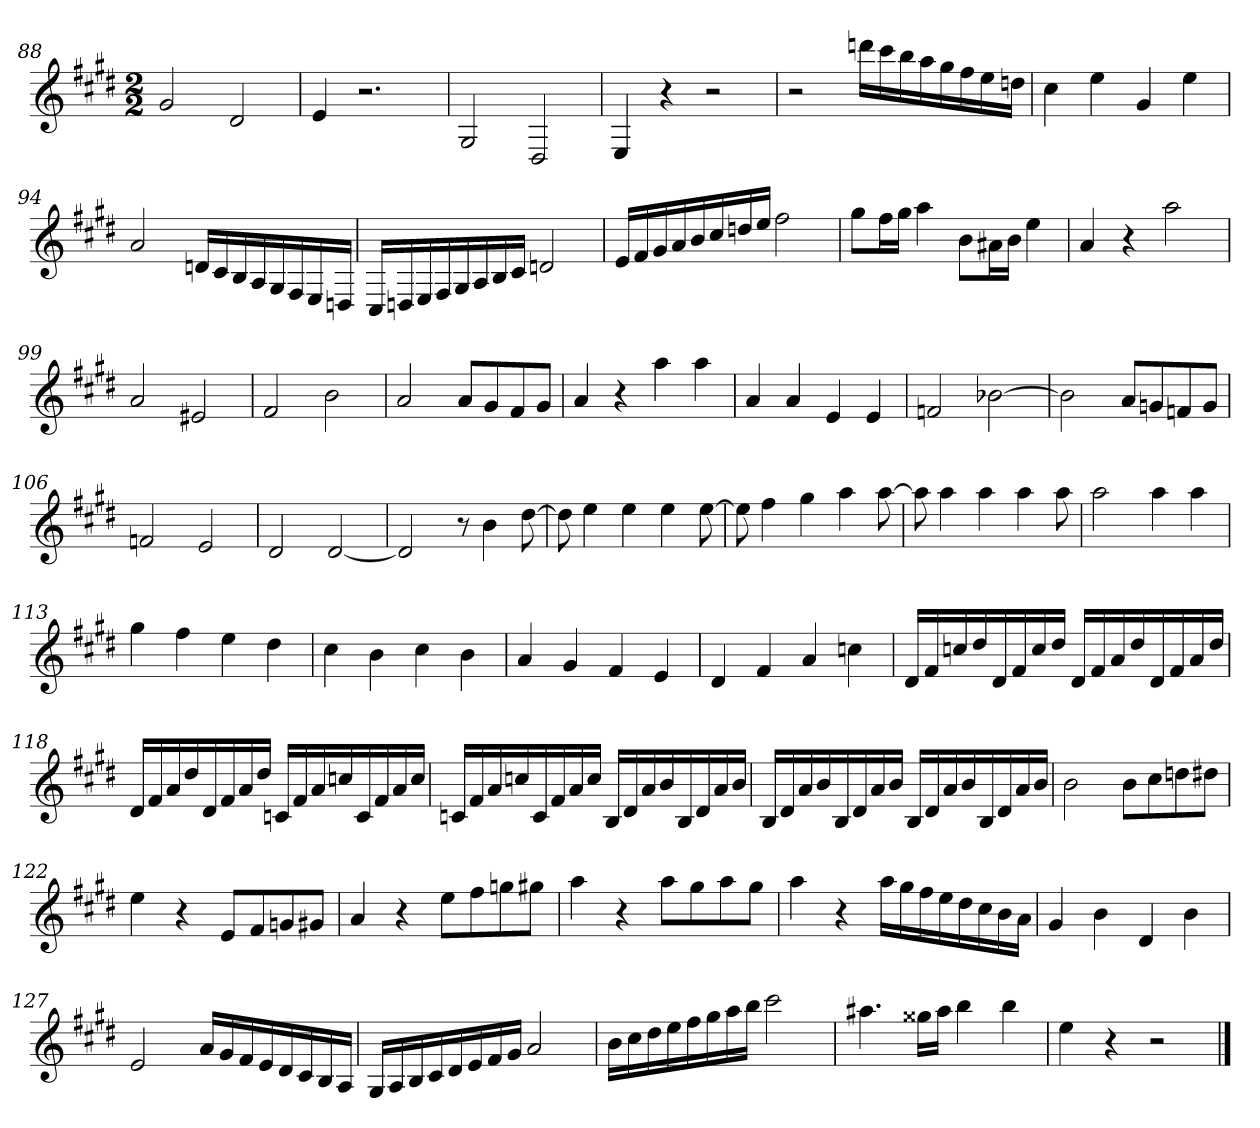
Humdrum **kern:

**kern
*part1
*staff1
*clefG2
*k[f#c#g#d#]
*M2/2
=88
2g#
2d#
=89
4e
2.r
=90
2G#
2D#
=91
4E
4r
2r
=92
2r
16dddn\LL
16ccc#\
16bb\
16aa\
16gg#\
16ff#\
16ee\
16ddn\JJ
=93
4cc#
4ee
4g#
4ee
=94
2a
16dn/LL
16c#/
16B/
16A/
16G#/
16F#/
16E/
16Dn/JJ
=95
16C#/LL
16Dn/
16E/
16F#/
16G#/
16A/
16B/
16c#/JJ
2dn
=96
16e/LL
16f#/
16g#/
16a/
16b/
16cc#/
16ddn/
16ee/JJ
2ff#
=97
8gg#\L
16ff#\L
16gg#\JJ
4aa
8b\L
16a#X\L
16b\JJ
4ee
=98
4a
4r
2aa
=99
2a
2e#X
=100
2f#
2b
=101
2a
8a/L
8g#/
8f#/
8g#/J
=102
4a
4r
4aa
4aa
=103
4a
4a
4e
4e
=104
2fn
[2b-X
=105
2b-]
8a/L
8gn/
8fn/
8g/J
=106
2fn
2e
=107
2d#
[2d#
=108
2d#]
8r
4b
[8dd#
=109
8dd#]
4ee
4ee
4ee
[8ee
=110
8ee]
4ff#
4gg#
4aa
[8aa
=111
8aa]
4aa
4aa
4aa
8aa
=112
2aa
4aa
4aa
=113
4gg#
4ff#
4ee
4dd#
=114
4cc#
4b
4cc#
4b
=115
4a
4g#
4f#
4e
=116
4d#
4f#
4a
4ccn
=117
16d#/LL
16f#/
16ccn/
16dd#/
16d#/
16f#/
16cc/
16dd#/JJ
16d#/LL
16f#/
16a/
16dd#/
16d#/
16f#/
16a/
16dd#/JJ
=118
16d#/LL
16f#/
16a/
16dd#/
16d#/
16f#/
16a/
16dd#/JJ
16cn/LL
16f#/
16a/
16ccn/
16c/
16f#/
16a/
16cc/JJ
=119
16cn/LL
16f#/
16a/
16ccn/
16c/
16f#/
16a/
16cc/JJ
16B/LL
16d#/
16a/
16b/
16B/
16d#/
16a/
16b/JJ
=120
16B/LL
16d#/
16a/
16b/
16B/
16d#/
16a/
16b/JJ
16B/LL
16d#/
16a/
16b/
16B/
16d#/
16a/
16b/JJ
=121
2b
8b\L
8cc#\
8ddn\
8dd#X\J
=122
4ee
4r
8e/L
8f#/
8gn/
8g#X/J
=123
4a
4r
8ee\L
8ff#\
8ggn\
8gg#X\J
=124
4aa
4r
8aa\L
8gg#\
8aa\
8gg#\J
=125
4aa
4r
16aa\LL
16gg#\
16ff#\
16ee\
16dd#\
16cc#\
16b\
16a\JJ
=126
4g#
4b
4d#
4b
=127
2e
16a/LL
16g#/
16f#/
16e/
16d#/
16c#/
16B/
16A/JJ
=128
16G#/LL
16A/
16B/
16c#/
16d#/
16e/
16f#/
16g#/JJ
2a
=129
16b\LL
16cc#\
16dd#\
16ee\
16ff#\
16gg#\
16aa\
16bb\JJ
2ccc#
=130
4.aa#X
16gg##X\LL
16aa#\JJ
4bb
4bb
=131
4ee
4r
2r
==
*-
